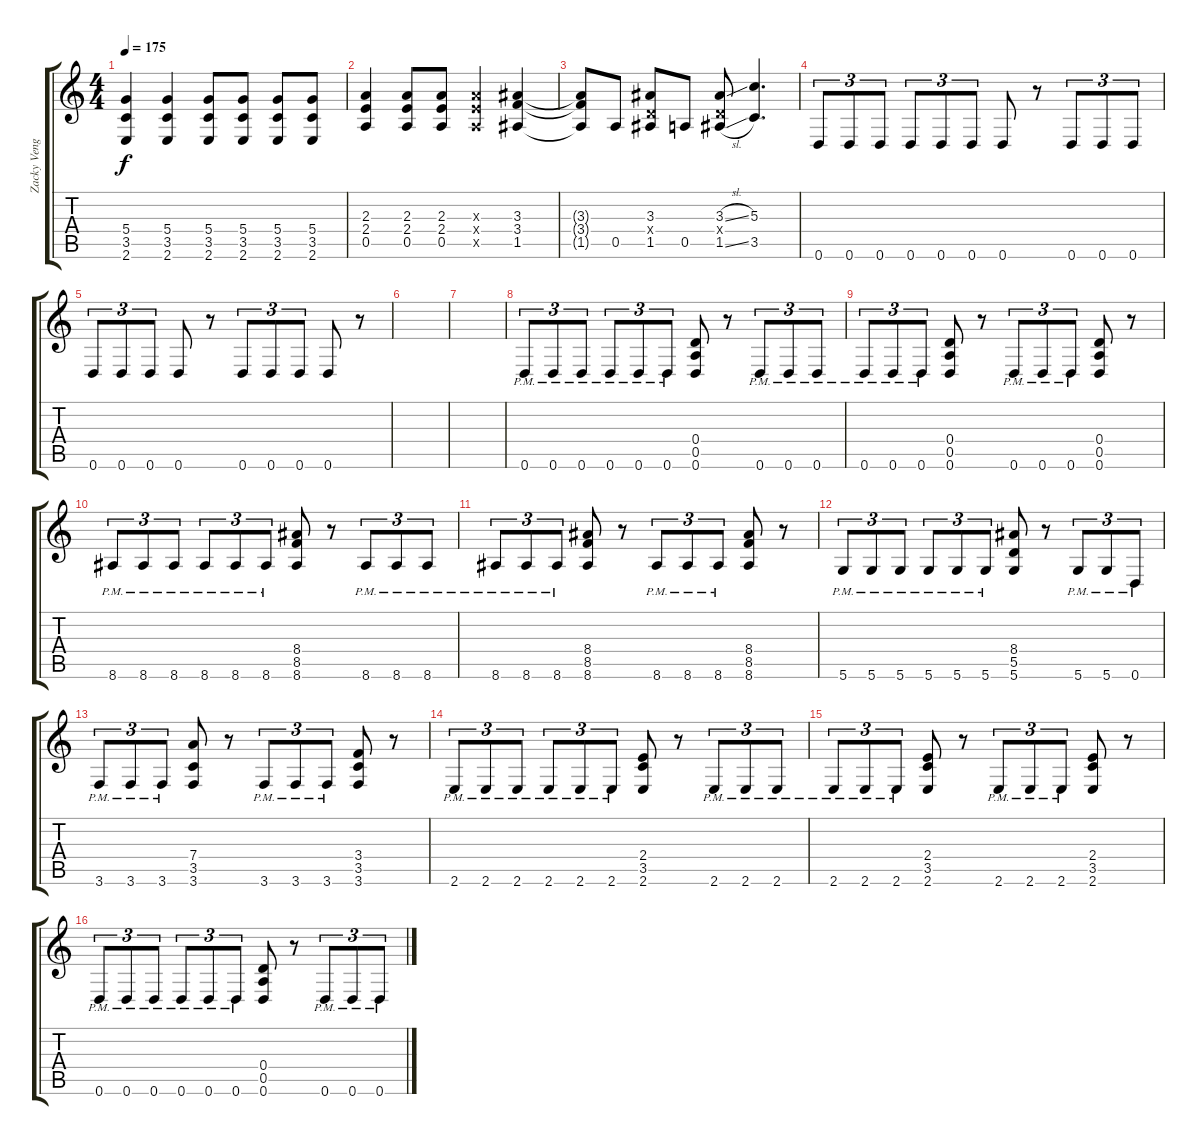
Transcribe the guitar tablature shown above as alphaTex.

\track ("Zacky Vengeance" "Zacky Veng") {instrument distortionguitar}
\staff {score tabs}
\tuning (E4 B3 G3 D3 A2 D2) {hide}
\ts (4 4)
\tempo 175
\clef g2
\ks c
(5.4 3.5 2.6).4{dy f} (5.4 3.5 2.6).4 (5.4 3.5 2.6).8 (5.4 3.5 2.6).8 (5.4 3.5 2.6).8 (5.4 3.5 2.6).8 |
(2.3 2.4 0.5).4 (2.3 2.4 0.5).8 (2.3 2.4 0.5).8 (2.3{x} 2.4{x} 0.5{x}).4 (3.3 3.4 1.5).4 |
(3.3{t} 3.4{t} 1.5{t}).8 0.5.8 (3.3 0.4{x} 1.5).8 0.5.8 (3.3{sl} 0.4{x} 1.5{sl}).8 (5.3 3.5).4{d} |
0.6.8{tu (3 2)} 0.6.8{tu (3 2)} 0.6.8{tu (3 2)} 0.6.8{tu (3 2)} 0.6.8{tu (3 2)} 0.6.8{tu (3 2)} 0.6.8 r.8 0.6.8{tu (3 2)} 0.6.8{tu (3 2)} 0.6.8{tu (3 2)} |
0.6.8{tu (3 2)} 0.6.8{tu (3 2)} 0.6.8{tu (3 2)} 0.6.8 r.8 0.6.8{tu (3 2)} 0.6.8{tu (3 2)} 0.6.8{tu (3 2)} 0.6.8 r.8 |
|
|
0.6{pm}.8{tu (3 2)} 0.6{pm}.8{tu (3 2)} 0.6{pm}.8{tu (3 2)} 0.6{pm}.8{tu (3 2)} 0.6{pm}.8{tu (3 2)} 0.6{pm}.8{tu (3 2)} (0.4 0.5 0.6).8 r.8 0.6{pm}.8{tu (3 2)} 0.6{pm}.8{tu (3 2)} 0.6{pm}.8{tu (3 2)} |
0.6{pm}.8{tu (3 2)} 0.6{pm}.8{tu (3 2)} 0.6{pm}.8{tu (3 2)} (0.4 0.5 0.6).8 r.8 0.6{pm}.8{tu (3 2)} 0.6{pm}.8{tu (3 2)} 0.6{pm}.8{tu (3 2)} (0.4 0.5 0.6).8 r.8 |
8.6{pm}.8{tu (3 2)} 8.6{pm}.8{tu (3 2)} 8.6{pm}.8{tu (3 2)} 8.6{pm}.8{tu (3 2)} 8.6{pm}.8{tu (3 2)} 8.6{pm}.8{tu (3 2)} (8.4 8.5 8.6).8 r.8 8.6{pm}.8{tu (3 2)} 8.6{pm}.8{tu (3 2)} 8.6{pm}.8{tu (3 2)} |
8.6{pm}.8{tu (3 2)} 8.6{pm}.8{tu (3 2)} 8.6{pm}.8{tu (3 2)} (8.4 8.5 8.6).8 r.8 8.6{pm}.8{tu (3 2)} 8.6{pm}.8{tu (3 2)} 8.6{pm}.8{tu (3 2)} (8.4 8.5 8.6).8 r.8 |
5.6{pm}.8{tu (3 2)} 5.6{pm}.8{tu (3 2)} 5.6{pm}.8{tu (3 2)} 5.6{pm}.8{tu (3 2)} 5.6{pm}.8{tu (3 2)} 5.6{pm}.8{tu (3 2)} (8.4 5.5 5.6).8 r.8 5.6{pm}.8{tu (3 2)} 5.6{pm}.8{tu (3 2)} 0.6{pm}.8{tu (3 2)} |
3.6{pm}.8{tu (3 2)} 3.6{pm}.8{tu (3 2)} 3.6{pm}.8{tu (3 2)} (7.4 3.5 3.6).8 r.8 3.6{pm}.8{tu (3 2)} 3.6{pm}.8{tu (3 2)} 3.6{pm}.8{tu (3 2)} (3.4 3.5 3.6).8 r.8 |
2.6{pm}.8{tu (3 2)} 2.6{pm}.8{tu (3 2)} 2.6{pm}.8{tu (3 2)} 2.6{pm}.8{tu (3 2)} 2.6{pm}.8{tu (3 2)} 2.6{pm}.8{tu (3 2)} (2.4 3.5 2.6).8 r.8 2.6{pm}.8{tu (3 2)} 2.6{pm}.8{tu (3 2)} 2.6{pm}.8{tu (3 2)} |
2.6{pm}.8{tu (3 2)} 2.6{pm}.8{tu (3 2)} 2.6{pm}.8{tu (3 2)} (2.4 3.5 2.6).8 r.8 2.6{pm}.8{tu (3 2)} 2.6{pm}.8{tu (3 2)} 2.6{pm}.8{tu (3 2)} (2.4 3.5 2.6).8 r.8 |
0.6{pm}.8{tu (3 2)} 0.6{pm}.8{tu (3 2)} 0.6{pm}.8{tu (3 2)} 0.6{pm}.8{tu (3 2)} 0.6{pm}.8{tu (3 2)} 0.6{pm}.8{tu (3 2)} (0.4 0.5 0.6).8 r.8 0.6{pm}.8{tu (3 2)} 0.6{pm}.8{tu (3 2)} 0.6{pm}.8{tu (3 2)}
